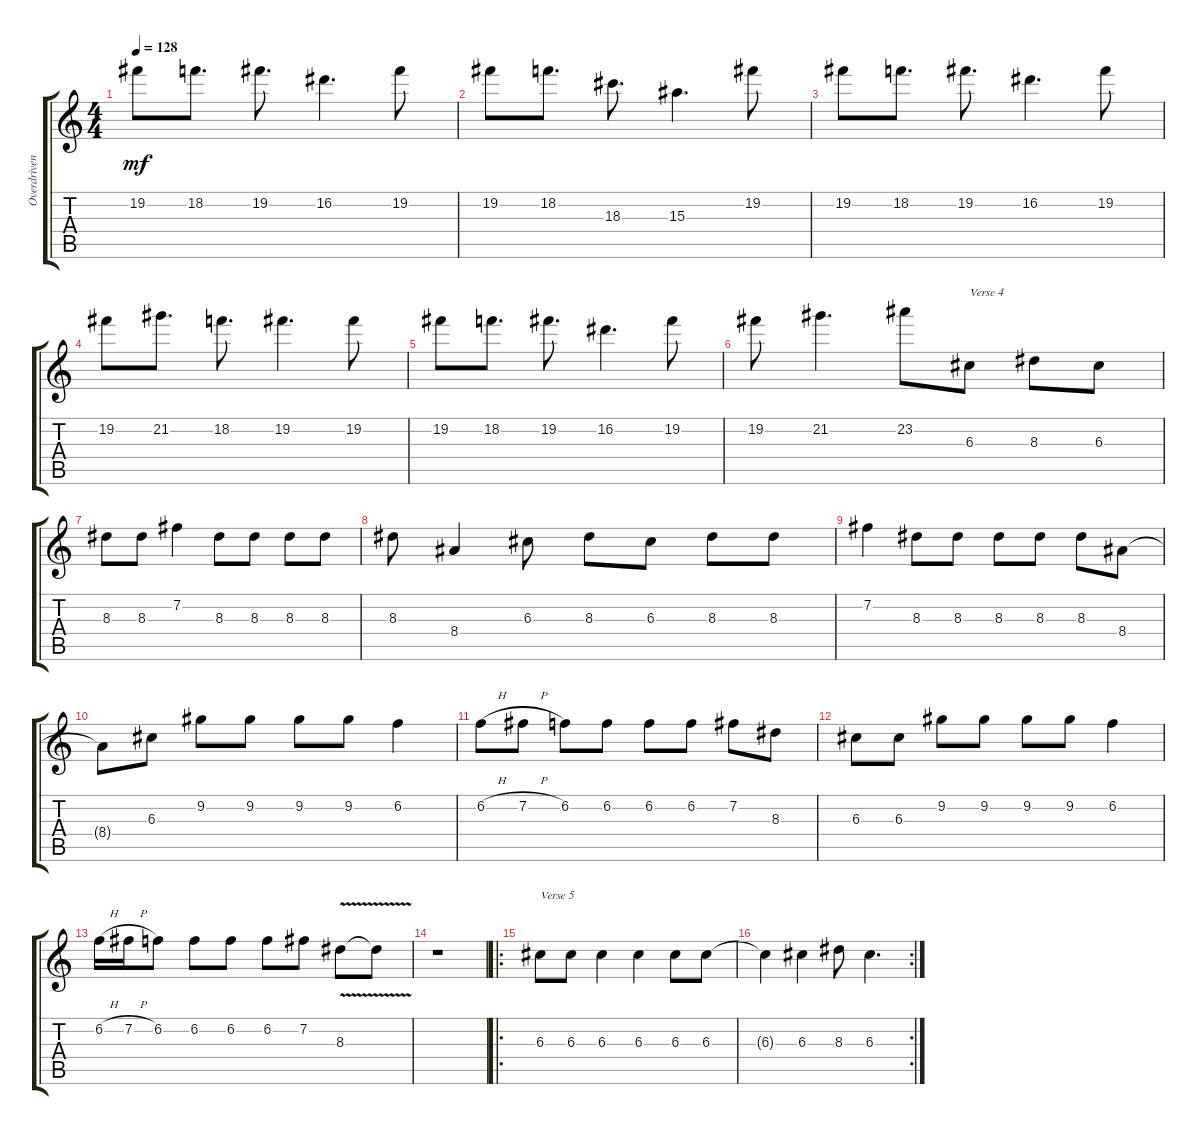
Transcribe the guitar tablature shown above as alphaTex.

\track ("Overdriven Guitar" "Overdriven") {instrument overdrivenguitar}
\staff {score tabs}
\tuning (E4 B3 G3 D3 A2 E2) {hide}
\ts (4 4)
\tempo 128
\clef g2
\ks c
19.2.8{dy mf} 18.2.8{d} 19.2.8{d} 16.2.4{d} 19.2.8 |
19.2.8 18.2.8{d} 18.3.8{d} 15.3.4{d} 19.2.8 |
19.2.8 18.2.8{d} 19.2.8{d} 16.2.4{d} 19.2.8 |
19.2.8 21.2.8{d} 18.2.8{d} 19.2.4{d} 19.2.8 |
19.2.8 18.2.8{d} 19.2.8{d} 16.2.4{d} 19.2.8 |
19.2.8 21.2.4{d} 23.2.8 6.3.8{txt "Verse 4"} 8.3.8 6.3.8 |
8.3.8 8.3.8 7.2.4 8.3.8 8.3.8 8.3.8 8.3.8 |
8.3.8 8.4.4 6.3.8 8.3.8 6.3.8 8.3.8 8.3.8 |
7.2.4 8.3.8 8.3.8 8.3.8 8.3.8 8.3.8 8.4.8 |
8.4{t}.8 6.3.8 9.2.8 9.2.8 9.2.8 9.2.8 6.2.4 |
6.2{h}.8 7.2{h}.8 6.2.8 6.2.8 6.2.8 6.2.8 7.2.8 8.3.8 |
6.3.8 6.3.8 9.2.8 9.2.8 9.2.8 9.2.8 6.2.4 |
6.2{h}.16 7.2{h}.16 6.2.8 6.2.8 6.2.8 6.2.8 7.2.8 8.3{v}.8 8.3{v t}.8 |
r.1 |
\ro
6.3.8{txt "Verse 5"} 6.3.8 6.3.4 6.3.4 6.3.8 6.3.8 |
\rc 2
6.3{t}.4 6.3.4 8.3.8 6.3.4{d}
